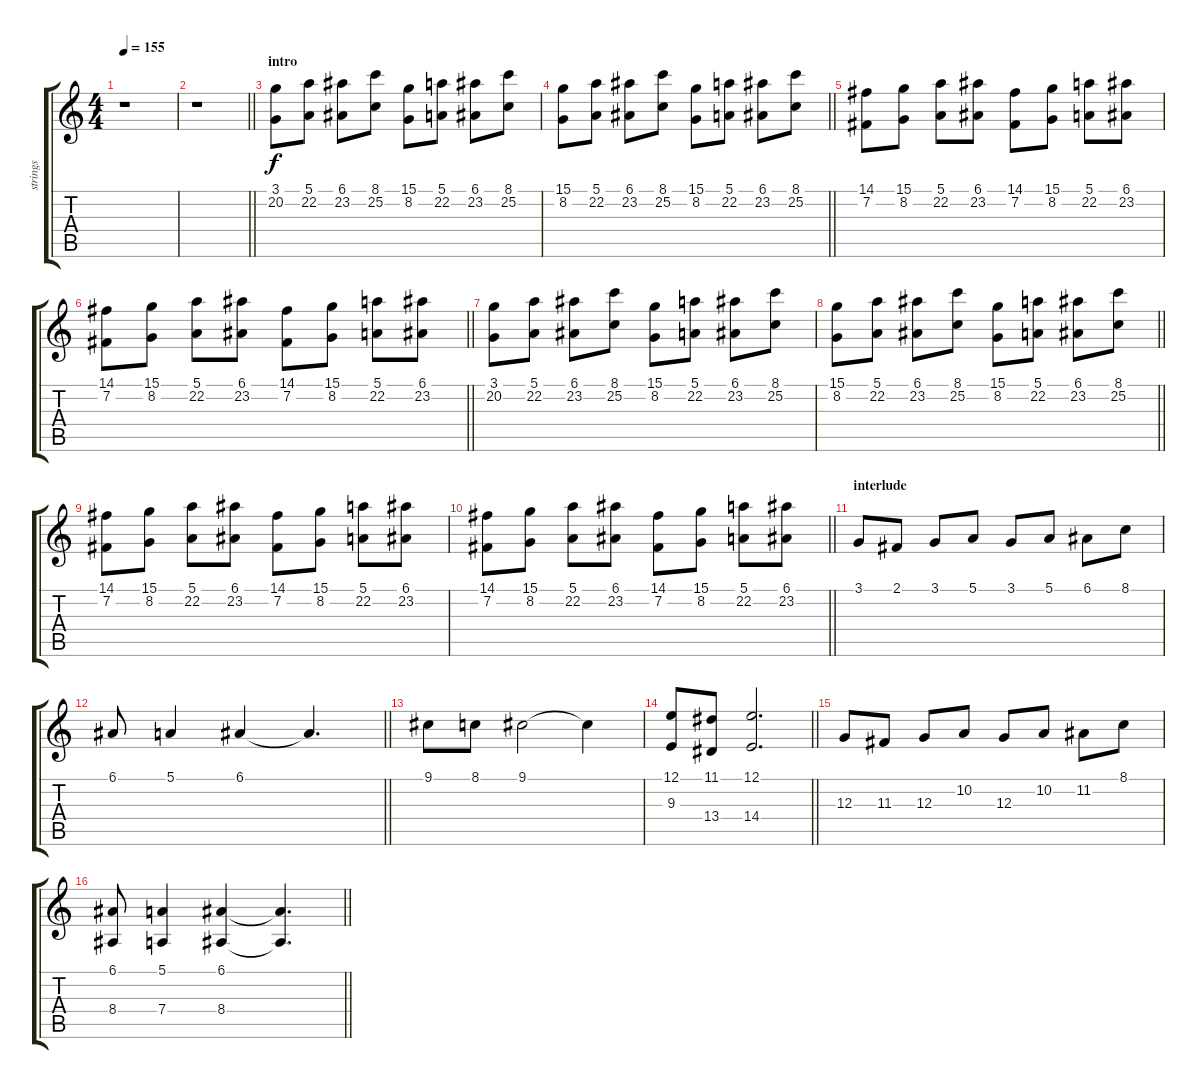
\track ("strings" "strings") {instrument stringensemble1}
\staff {score tabs}
\tuning (E4 B3 G3 D3 A2 E2) {hide}
\ts (4 4)
\tempo 155
\clef g2
\ks c
r.1{dy f instrument stringensemble1} |
\barLineRight lightlight
r.1 |
\section ("" "intro")
(3.1 20.2).8 (5.1 22.2).8 (6.1 23.2).8 (8.1 25.2).8 (15.1 8.2).8 (5.1 22.2).8 (6.1 23.2).8 (8.1 25.2).8 |
\barLineRight lightlight
(15.1 8.2).8 (5.1 22.2).8 (6.1 23.2).8 (8.1 25.2).8 (15.1 8.2).8 (5.1 22.2).8 (6.1 23.2).8 (8.1 25.2).8 |
(14.1 7.2).8 (15.1 8.2).8 (5.1 22.2).8 (6.1 23.2).8 (14.1 7.2).8 (15.1 8.2).8 (5.1 22.2).8 (6.1 23.2).8 |
\barLineRight lightlight
(14.1 7.2).8 (15.1 8.2).8 (5.1 22.2).8 (6.1 23.2).8 (14.1 7.2).8 (15.1 8.2).8 (5.1 22.2).8 (6.1 23.2).8 |
(3.1 20.2).8 (5.1 22.2).8 (6.1 23.2).8 (8.1 25.2).8 (15.1 8.2).8 (5.1 22.2).8 (6.1 23.2).8 (8.1 25.2).8 |
\barLineRight lightlight
(15.1 8.2).8 (5.1 22.2).8 (6.1 23.2).8 (8.1 25.2).8 (15.1 8.2).8 (5.1 22.2).8 (6.1 23.2).8 (8.1 25.2).8 |
(14.1 7.2).8 (15.1 8.2).8 (5.1 22.2).8 (6.1 23.2).8 (14.1 7.2).8 (15.1 8.2).8 (5.1 22.2).8 (6.1 23.2).8 |
\barLineRight lightlight
(14.1 7.2).8 (15.1 8.2).8 (5.1 22.2).8 (6.1 23.2).8 (14.1 7.2).8 (15.1 8.2).8 (5.1 22.2).8 (6.1 23.2).8 |
\section ("" "interlude")
3.1.8 2.1.8 3.1.8 5.1.8 3.1.8 5.1.8 6.1.8 8.1.8 |
\barLineRight lightlight
6.1.8 5.1.4 6.1.4 6.1{t}.4{d} |
9.1.8 8.1.8 9.1.2 9.1{t}.4 |
\barLineRight lightlight
(12.1 9.3).8 (11.1 13.4).8 (12.1 14.4).2{d} |
12.3.8 11.3.8 12.3.8 10.2.8 12.3.8 10.2.8 11.2.8 8.1.8 |
\barLineRight lightlight
(6.1 8.4).8 (5.1 7.4).4 (6.1 8.4).4 (6.1{t} 8.4{t}).4{d}
